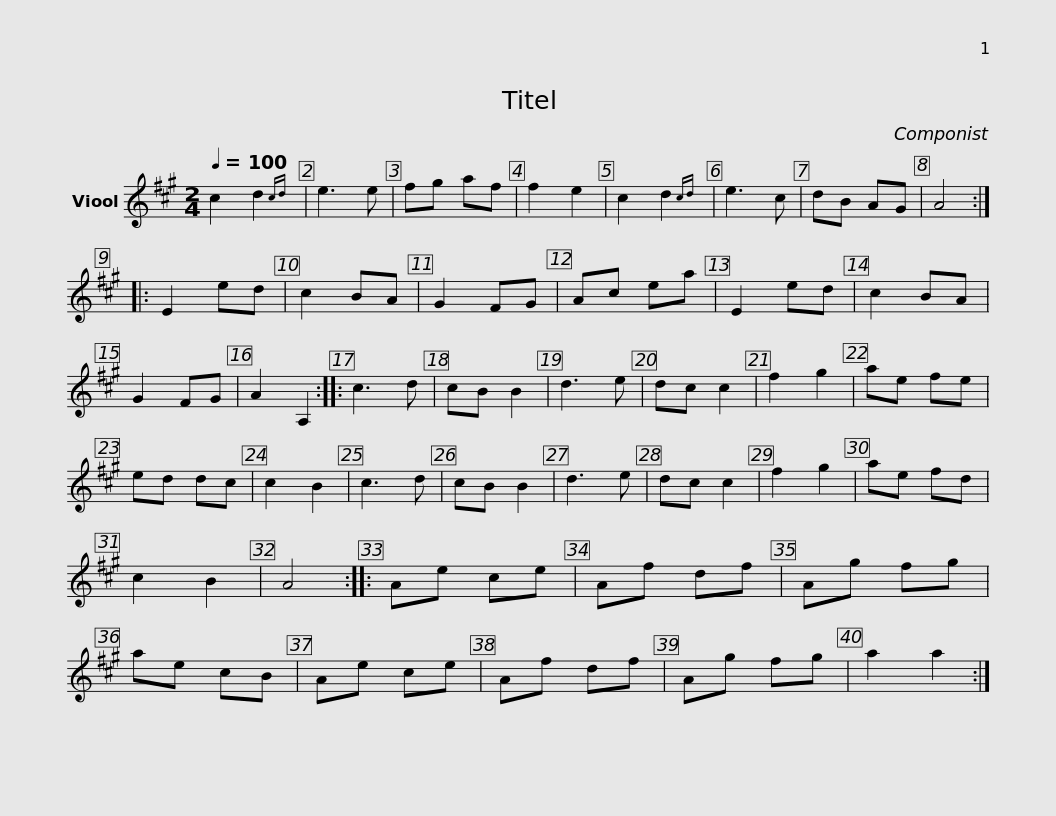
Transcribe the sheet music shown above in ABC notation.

X:1
L:1/8
Q:1/4=100
M:2/4
I:linebreak $
K:A
V:1 treble
V:1
 c2 d2{cd} | e3 e | fg af | f2 e2 | c2 d2{cd} | %5
 e3 c | dB AG | A4 ::$ E2 ed | c2 BA | %10
 G2 FG | Ac ea | E2 ed | c2 BA | G2 FG | %15
 A2 A,2 ::$ c3 d | cB B2 | d3 e | dc c2 | %20
 f2 g2 | ae fe | ed dc | c2 B2 |$ c3 d | %25
 cB B2 | d3 e | dc c2 | f2 g2 | ae fd | %30
 c2 B2 | A4 ::$ Ae ce | Af df | Ag fg | %35
 ae cB | Ae ce | Af df | Ag fg | a2 a2 :| %40
